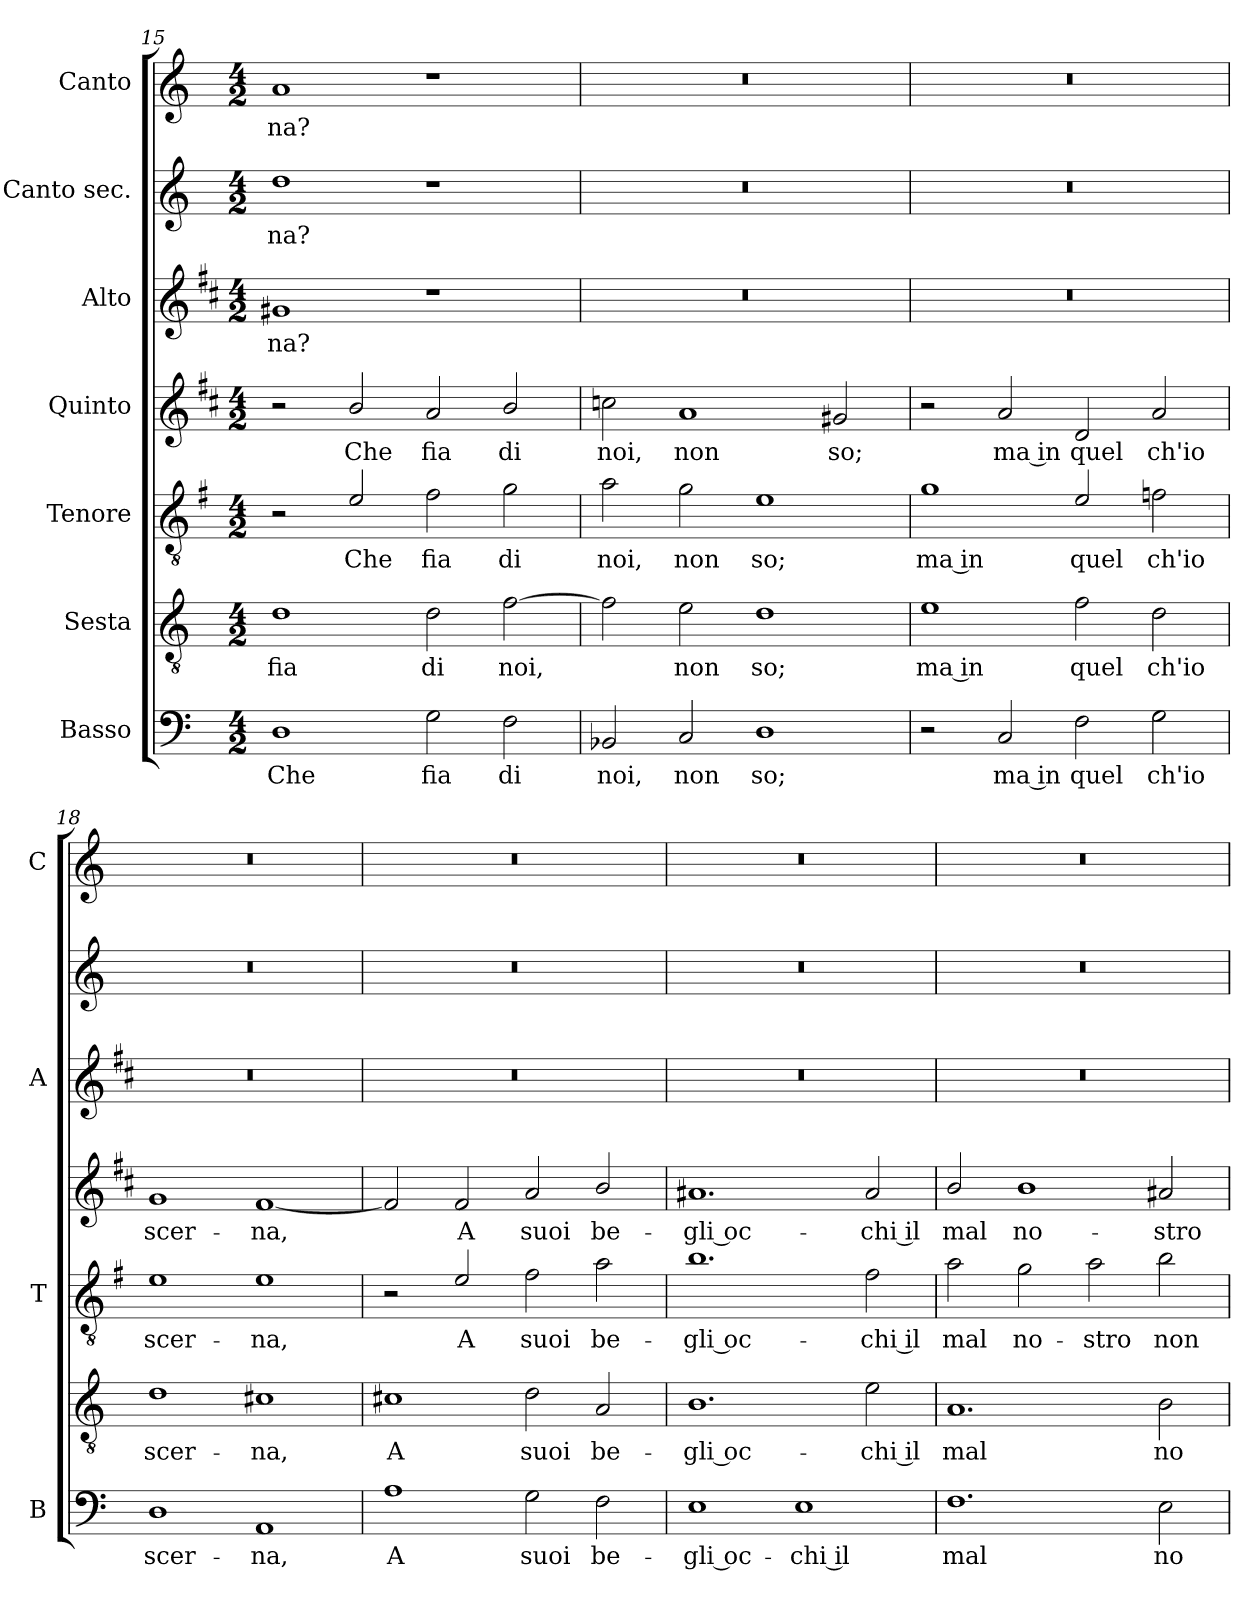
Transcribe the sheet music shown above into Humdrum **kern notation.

**kern	**text	**kern	**text	**kern	**text	**kern	**text	**kern	**text	**kern	**text	**kern	**text
*part7	*part7	*part6	*part6	*part5	*part5	*part4	*part4	*part3	*part3	*part2	*part2	*part1	*part1
*staff7	*staff7	*staff6	*staff6	*staff5	*staff5	*staff4	*staff4	*staff3	*staff3	*staff2	*staff2	*staff1	*staff1
*I"Basso	*	*I"Sesta	*	*I"Tenore	*	*I"Quinto	*	*I"Alto	*	*I"Canto sec.	*	*I"Canto	*
*I'B	*	*	*	*I'T	*	*	*	*I'A	*	*	*	*I'C	*
*clefF4	*	*clefGv2	*	*clefGv2	*	*clefG2	*	*clefG2	*	*clefG2	*	*clefG2	*
*	*	*	*	*ITrd4c7	*	*ITrd1c2	*	*ITrd1c2	*	*	*	*	*
*k[]	*	*k[]	*	*k[]	*	*k[]	*	*k[]	*	*k[]	*	*k[]	*
*C:	*	*C:	*	*C:	*	*C:	*	*C:	*	*C:	*	*C:	*
*M4/2	*	*M4/2	*	*M4/2	*	*M4/2	*	*M4/2	*	*M4/2	*	*M4/2	*
=15	=15	=15	=15	=15	=15	=15	=15	=15	=15	=15	=15	=15	=15
!	!LO:LY:b	!	!LO:LY:b	!	!	!	!	!	!LO:LY:b	!	!LO:LY:b	!	!LO:LY:b
1D	Che	1d	fia	2r	.	2r	.	1f#X	-na?-	1dd	-na?-	1a	-na?-
!	!	!	!	!	!LO:LY:b	!	!LO:LY:b	!	!	!	!	!	!
.	.	.	.	2A/	Che	2a/	Che	.	.	.	.	.	.
!	!LO:LY:b	!	!LO:LY:b	!	!LO:LY:b	!	!LO:LY:b	!	!	!	!	!	!
2G\	fia	2d\	di	2B\	fia	2g/	fia	1r	.	1r	.	1r	.
!	!LO:LY:b	!	!LO:LY:b	!	!LO:LY:b	!	!LO:LY:b	!	!	!	!	!	!
2F\	di	[2f\	noi,	2c\	di	2a/	di	.	.	.	.	.	.
=16	=16	=16	=16	=16	=16	=16	=16	=16	=16	=16	=16	=16	=16
!	!LO:LY:b	!	!	!	!LO:LY:b	!	!LO:LY:b	!	!	!	!	!	!
2BB-X/	noi,	2f\]	.	2d\	noi,	2b-X\	noi,	0r	.	0r	.	0r	.
!	!LO:LY:b	!	!LO:LY:b	!	!LO:LY:b	!	!LO:LY:b	!	!	!	!	!	!
2C/	non	2e\	non	2c\	non	1g	non	.	.	.	.	.	.
!	!LO:LY:b	!	!LO:LY:b	!	!LO:LY:b	!	!	!	!	!	!	!	!
1D	so;	1d	so;	1A	so;	.	.	.	.	.	.	.	.
!	!	!	!	!	!	!	!LO:LY:b	!	!	!	!	!	!
.	.	.	.	.	.	2f#X/	so;	.	.	.	.	.	.
=17	=17	=17	=17	=17	=17	=17	=17	=17	=17	=17	=17	=17	=17
!	!	!	!LO:LY:b	!	!LO:LY:b	!	!	!	!	!	!	!	!
2r	.	1e	ma in	1c	ma in	2r	.	0r	.	0r	.	0r	.
!	!LO:LY:b	!	!	!	!	!	!LO:LY:b	!	!	!	!	!	!
2C/	ma in	.	.	.	.	2g/	ma in	.	.	.	.	.	.
!	!LO:LY:b	!	!LO:LY:b	!	!LO:LY:b	!	!LO:LY:b	!	!	!	!	!	!
2F\	quel	2f\	quel	2A/	quel	2c/	quel	.	.	.	.	.	.
!	!LO:LY:b	!	!LO:LY:b	!	!LO:LY:b	!	!LO:LY:b	!	!	!	!	!	!
2G\	ch'io	2d\	ch'io	2B-X\	ch'io	2g/	ch'io	.	.	.	.	.	.
=18	=18	=18	=18	=18	=18	=18	=18	=18	=18	=18	=18	=18	=18
!	!LO:LY:b	!	!LO:LY:b	!	!LO:LY:b	!	!LO:LY:b	!	!	!	!	!	!
1D	scer-	1d	scer-	1A	scer-	1f	scer-	0r	.	0r	.	0r	.
!	!LO:LY:b	!	!LO:LY:b	!	!LO:LY:b	!	!LO:LY:b	!	!	!	!	!	!
1AA	-na,	1c#X	-na,	1A	-na,	[1e	-na,	.	.	.	.	.	.
!!LO:PB:g=z
=19	=19	=19	=19	=19	=19	=19	=19	=19	=19	=19	=19	=19	=19
!	!LO:LY:b	!	!LO:LY:b	!	!	!	!	!	!	!	!	!	!
1A	A	1c#X	A	2r	.	2e/]	.	0r	.	0r	.	0r	.
!	!	!	!	!	!LO:LY:b	!	!LO:LY:b	!	!	!	!	!	!
.	.	.	.	2A/	A	2e/	A	.	.	.	.	.	.
!	!LO:LY:b	!	!LO:LY:b	!	!LO:LY:b	!	!LO:LY:b	!	!	!	!	!	!
2G\	suoi	2d\	suoi	2B\	suoi	2g/	suoi	.	.	.	.	.	.
!	!LO:LY:b	!	!LO:LY:b	!	!LO:LY:b	!	!LO:LY:b	!	!	!	!	!	!
2F\	be-	2A/	be-	2d\	be-	2a/	be-	.	.	.	.	.	.
=20	=20	=20	=20	=20	=20	=20	=20	=20	=20	=20	=20	=20	=20
!	!LO:LY:b	!	!LO:LY:b	!	!LO:LY:b	!	!LO:LY:b	!	!	!	!	!	!
1E	-gli oc-	1.B	-gli oc-	1.e	-gli oc-	1.g#X	-gli oc-	0r	.	0r	.	0r	.
!	!LO:LY:b	!	!	!	!	!	!	!	!	!	!	!	!
1E	-chi il	.	.	.	.	.	.	.	.	.	.	.	.
!	!	!	!LO:LY:b	!	!LO:LY:b	!	!LO:LY:b	!	!	!	!	!	!
.	.	2e\	-chi il	2B\	-chi il	2g#/	-chi il	.	.	.	.	.	.
=21	=21	=21	=21	=21	=21	=21	=21	=21	=21	=21	=21	=21	=21
!	!LO:LY:b	!	!LO:LY:b	!	!LO:LY:b	!	!LO:LY:b	!	!	!	!	!	!
1.F	mal	1.A	mal	2d\	mal	2a/	mal	0r	.	0r	.	0r	.
!	!	!	!	!	!LO:LY:b	!	!LO:LY:b	!	!	!	!	!	!
.	.	.	.	2c\	no-	1a	no-	.	.	.	.	.	.
!	!	!	!	!	!LO:LY:b	!	!	!	!	!	!	!	!
.	.	.	.	2d\	-stro	.	.	.	.	.	.	.	.
!	!LO:LY:b	!	!LO:LY:b	!	!LO:LY:b	!	!LO:LY:b	!	!	!	!	!	!
2E\	no-	2B\	no-	2e\	non	2g#X/	-stro	.	.	.	.	.	.
=	=	=	=	=	=	=	=	=	=	=	=	=	=
*-	*-	*-	*-	*-	*-	*-	*-	*-	*-	*-	*-	*-	*-
